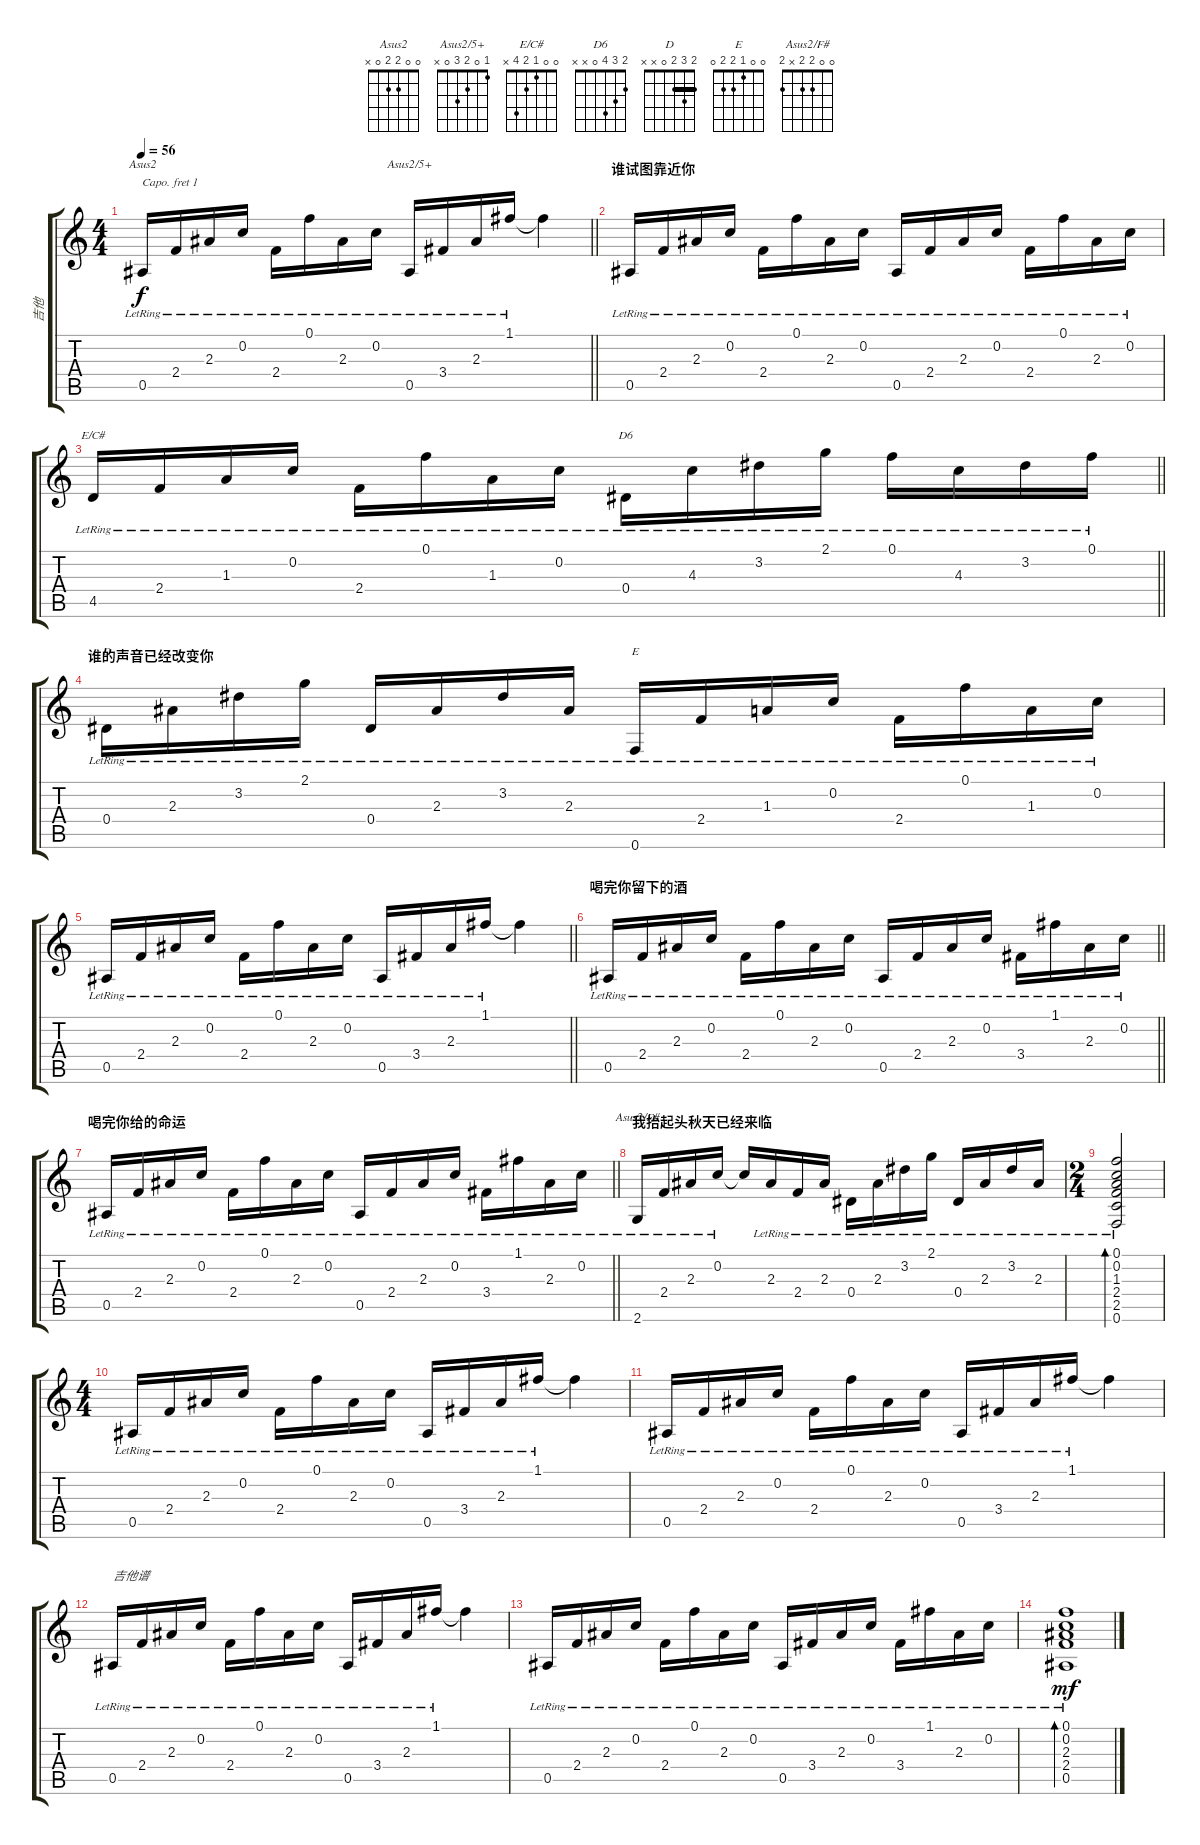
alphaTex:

\track ("吉他" "吉他") {instrument acousticguitarsteel}
\staff {score tabs}
\capo 1
\tuning (E4 B3 G3 D3 A2 E2) {hide}
\chord ("Asus2" 0 0 2 2 0 x)
\chord ("Asus2/5+" 1 0 2 3 0 x)
\chord ("E/C#" 0 0 1 2 4 x)
\chord ("D6" 2 3 4 0 x x)
\chord ("D" 2 3 2 0 x x) {barre 2}
\chord ("E" 0 0 1 2 2 0)
\chord ("Asus2/F#" 0 0 2 2 x 2)
\ts (4 4)
\tempo 56
\clef g2
\barLineRight lightlight
\ks c
0.5{lr}.16{ch "Asus2" dy f} 2.4{lr}.16 2.3{lr}.16 0.2{lr}.16 2.4{lr}.16 0.1{lr}.16 2.3{lr}.16 0.2{lr}.16 0.5{lr}.16{ch "Asus2/5+"} 3.4{lr}.16 2.3{lr}.16 1.1{lr}.16 1.1{t}.4 |
\section ("" "谁试图靠近你")
0.5{lr}.16 2.4{lr}.16 2.3{lr}.16 0.2{lr}.16 2.4{lr}.16 0.1{lr}.16 2.3{lr}.16 0.2{lr}.16 0.5{lr}.16 2.4{lr}.16 2.3{lr}.16 0.2{lr}.16 2.4{lr}.16 0.1{lr}.16 2.3{lr}.16 0.2{lr}.16 |
\barLineRight lightlight
4.5{lr}.16{ch "E/C#"} 2.4{lr}.16 1.3{lr}.16 0.2{lr}.16 2.4{lr}.16 0.1{lr}.16 1.3{lr}.16 0.2{lr}.16 0.4{lr}.16{ch "D6"} 4.3{lr}.16 3.2{lr}.16 2.1{lr}.16 0.1{lr}.16 4.3{lr}.16 3.2{lr}.16 0.1{lr}.16 |
\section ("" "谁的声音已经改变你")
0.4{lr}.16{ch "D"} 2.3{lr}.16 3.2{lr}.16 2.1{lr}.16 0.4{lr}.16 2.3{lr}.16 3.2{lr}.16 2.3{lr}.16 0.6{lr}.16{ch "E"} 2.4{lr}.16 1.3{lr}.16 0.2{lr}.16 2.4{lr}.16 0.1{lr}.16 1.3{lr}.16 0.2{lr}.16 |
\barLineRight lightlight
0.5{lr}.16 2.4{lr}.16 2.3{lr}.16 0.2{lr}.16 2.4{lr}.16 0.1{lr}.16 2.3{lr}.16 0.2{lr}.16 0.5{lr}.16 3.4{lr}.16 2.3{lr}.16 1.1{lr}.16 1.1{t}.4 |
\section ("" "喝完你留下的酒")
\barLineRight lightlight
0.5{lr}.16 2.4{lr}.16 2.3{lr}.16 0.2{lr}.16 2.4{lr}.16 0.1{lr}.16 2.3{lr}.16 0.2{lr}.16 0.5{lr}.16 2.4{lr}.16 2.3{lr}.16 0.2{lr}.16 3.4{lr}.16 1.1{lr}.16 2.3{lr}.16 0.2{lr}.16 |
\section ("" "喝完你给的命运")
\barLineRight lightlight
0.5{lr}.16 2.4{lr}.16 2.3{lr}.16 0.2{lr}.16 2.4{lr}.16 0.1{lr}.16 2.3{lr}.16 0.2{lr}.16 0.5{lr}.16 2.4{lr}.16 2.3{lr}.16 0.2{lr}.16 3.4{lr}.16 1.1{lr}.16 2.3{lr}.16 0.2{lr}.16 |
\section ("" "我抬起头秋天已经来临")
2.6{lr}.16{ch "Asus2/F#"} 2.4{lr}.16 2.3{lr}.16 0.2{lr}.16 0.2{t}.16 2.3{lr}.16 2.4{lr}.16 2.3{lr}.16 0.4{lr}.16 2.3{lr}.16 3.2{lr}.16 2.1{lr}.16 0.4{lr}.16 2.3{lr}.16 3.2{lr}.16 2.3{lr}.16 |
\ts (2 4)
(0.1 0.2 1.3 2.4 2.5 0.6{lr}).2{bd 120} |
\ts (4 4)
0.5{lr}.16 2.4{lr}.16 2.3{lr}.16 0.2{lr}.16 2.4{lr}.16 0.1{lr}.16 2.3{lr}.16 0.2{lr}.16 0.5{lr}.16 3.4{lr}.16 2.3{lr}.16 1.1{lr}.16 1.1{t}.4 |
0.5{lr}.16 2.4{lr}.16 2.3{lr}.16 0.2{lr}.16 2.4{lr}.16 0.1{lr}.16 2.3{lr}.16 0.2{lr}.16 0.5{lr}.16 3.4{lr}.16 2.3{lr}.16 1.1{lr}.16 1.1{t}.4 |
0.5{lr}.16{txt "吉他谱"} 2.4{lr}.16 2.3{lr}.16 0.2{lr}.16 2.4{lr}.16 0.1{lr}.16 2.3{lr}.16 0.2{lr}.16 0.5{lr}.16 3.4{lr}.16 2.3{lr}.16 1.1{lr}.16 1.1{t}.4 |
0.5{lr}.16 2.4{lr}.16 2.3{lr}.16 0.2{lr}.16 2.4{lr}.16 0.1{lr}.16 2.3{lr}.16 0.2{lr}.16 0.5{lr}.16 3.4{lr}.16 2.3{lr}.16 0.2{lr}.16 3.4{lr}.16 1.1{lr}.16 2.3{lr}.16 0.2{lr}.16 |
(0.1{lr} 0.2{lr} 2.3{lr} 2.4{lr} 0.5{lr}).1{bd 120 dy mf}
